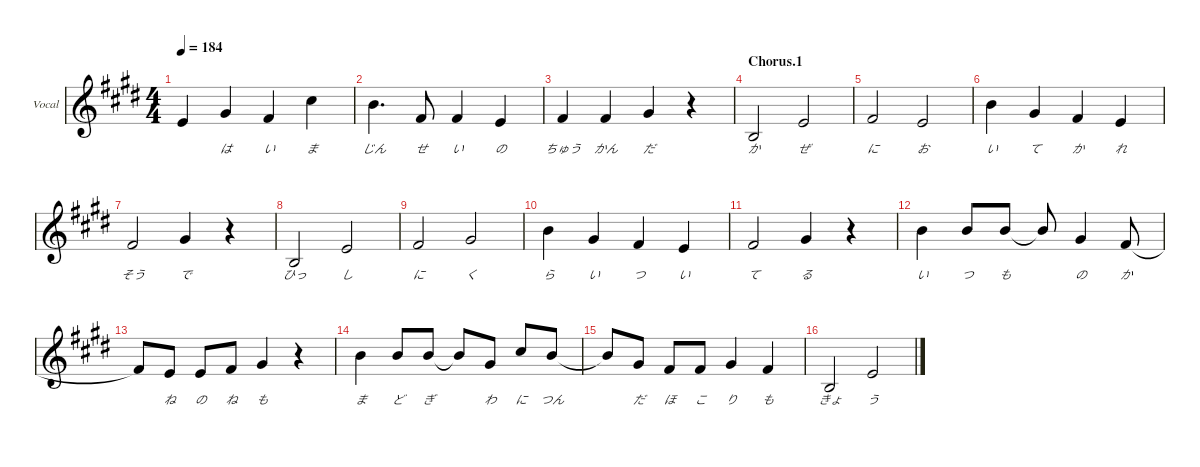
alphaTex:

\defaultSystemsLayout 4
\hideDynamics
\bracketExtendMode nobrackets
\firstSystemTrackNameOrientation horizontal
\track ("Vocal" "Vocal") {defaultSystemsLayout 4 mute instrument lead7fifths}
\staff {score}
\tuning (E4 B3 G3 D3 A2 E2)
\ts (4 4)
\tempo 184
\clef g2
\scale
0.231105
\ks e
0.1{t acc forcenatural}.4{dy f beam Up} 4.1{acc #}.4{lyrics (0 "は") lyrics (1 "") lyrics (2 "") lyrics (3 "") lyrics (4 "") beam Up} 2.1{acc #}.4{lyrics (0 "い") lyrics (1 "") lyrics (2 "") lyrics (3 "") lyrics (4 "") beam Up} 9.1{acc #}.4{lyrics (0 "ま") lyrics (1 "") lyrics (2 "") lyrics (3 "") lyrics (4 "") beam Down} |
\scale
0.231105 7.1{acc forcenatural}.4{d lyrics (0 "じん") lyrics (1 "") lyrics (2 "") lyrics (3 "") lyrics (4 "") beam Down} 2.1{acc #}.8{lyrics (0 "せ") lyrics (1 "") lyrics (2 "") lyrics (3 "") lyrics (4 "") beam Up} 2.1{acc #}.4{lyrics (0 "い") lyrics (1 "") lyrics (2 "") lyrics (3 "") lyrics (4 "") beam Up} 0.1{acc forcenatural}.4{lyrics (0 "の") lyrics (1 "") lyrics (2 "") lyrics (3 "") lyrics (4 "") beam Up} |
\scale
0.235527 2.1{acc #}.4{lyrics (0 "ちゅう") lyrics (1 "") lyrics (2 "") lyrics (3 "") lyrics (4 "") beam Up} 2.1{acc #}.4{lyrics (0 "かん") lyrics (1 "") lyrics (2 "") lyrics (3 "") lyrics (4 "") beam Up} 4.1{acc #}.4{lyrics (0 "だ") lyrics (1 "") lyrics (2 "") lyrics (3 "") lyrics (4 "") beam Up} r.4{beam Down} |
\section ("" "Chorus.1")
\scale
0.302263 0.2{acc forcenatural}.2{lyrics (0 "か") lyrics (1 "") lyrics (2 "") lyrics (3 "") lyrics (4 "") beam Up} 0.1{acc forcenatural}.2{lyrics (0 "ぜ") lyrics (1 "") lyrics (2 "") lyrics (3 "") lyrics (4 "") beam Up} |
\scale
0.231105 2.1{acc #}.2{lyrics (0 "に") lyrics (1 "") lyrics (2 "") lyrics (3 "") lyrics (4 "") beam Up} 0.1{acc forcenatural}.2{lyrics (0 "お") lyrics (1 "") lyrics (2 "") lyrics (3 "") lyrics (4 "") beam Up} |
\scale
0.231105 7.1{acc forcenatural}.4{lyrics (0 "い") lyrics (1 "") lyrics (2 "") lyrics (3 "") lyrics (4 "") beam Down} 4.1{acc #}.4{lyrics (0 "て") lyrics (1 "") lyrics (2 "") lyrics (3 "") lyrics (4 "") beam Up} 2.1{acc #}.4{lyrics (0 "か") lyrics (1 "") lyrics (2 "") lyrics (3 "") lyrics (4 "") beam Up} 0.1{acc forcenatural}.4{lyrics (0 "れ") lyrics (1 "") lyrics (2 "") lyrics (3 "") lyrics (4 "") beam Up} |
\scale
0.235526 2.1{acc #}.2{lyrics (0 "そう") lyrics (1 "") lyrics (2 "") lyrics (3 "") lyrics (4 "") beam Up} 4.1{acc #}.4{lyrics (0 "で") lyrics (1 "") lyrics (2 "") lyrics (3 "") lyrics (4 "") beam Up} r.4{beam Down} |
\scale
0.302263 0.2{acc forcenatural}.2{lyrics (0 "ひっ") lyrics (1 "") lyrics (2 "") lyrics (3 "") lyrics (4 "") beam Up} 0.1{acc forcenatural}.2{lyrics (0 "し") lyrics (1 "") lyrics (2 "") lyrics (3 "") lyrics (4 "") beam Up} |
\scale
0.231105 2.1{acc #}.2{lyrics (0 "に") lyrics (1 "") lyrics (2 "") lyrics (3 "") lyrics (4 "") beam Up} 4.1{acc #}.2{lyrics (0 "く") lyrics (1 "") lyrics (2 "") lyrics (3 "") lyrics (4 "") beam Up} |
\scale
0.231105 7.1{acc forcenatural}.4{lyrics (0 "ら") lyrics (1 "") lyrics (2 "") lyrics (3 "") lyrics (4 "") beam Down} 4.1{acc #}.4{lyrics (0 "い") lyrics (1 "") lyrics (2 "") lyrics (3 "") lyrics (4 "") beam Up} 2.1{acc #}.4{lyrics (0 "つ") lyrics (1 "") lyrics (2 "") lyrics (3 "") lyrics (4 "") beam Up} 0.1{acc forcenatural}.4{lyrics (0 "い") lyrics (1 "") lyrics (2 "") lyrics (3 "") lyrics (4 "") beam Up} |
\scale
0.235526 2.1{acc #}.2{lyrics (0 "て") lyrics (1 "") lyrics (2 "") lyrics (3 "") lyrics (4 "") beam Up} 4.1{acc #}.4{lyrics (0 "る") lyrics (1 "") lyrics (2 "") lyrics (3 "") lyrics (4 "") beam Up} r.4{beam Down} |
\scale
0.302263 7.1{acc forcenatural}.4{lyrics (0 "い") lyrics (1 "") lyrics (2 "") lyrics (3 "") lyrics (4 "") beam Down} 7.1{acc forcenatural}.8{lyrics (0 "つ") lyrics (1 "") lyrics (2 "") lyrics (3 "") lyrics (4 "") beam Up} 7.1{acc forcenatural}.8{lyrics (0 "も") lyrics (1 "") lyrics (2 "") lyrics (3 "") lyrics (4 "") beam Up} 7.1{t acc forcenatural}.8{beam Up} 4.1{acc #}.4{lyrics (0 "の") lyrics (1 "") lyrics (2 "") lyrics (3 "") lyrics (4 "") beam Up} 2.1{acc #}.8{lyrics (0 "か") lyrics (1 "") lyrics (2 "") lyrics (3 "") lyrics (4 "") beam Up} |
\scale
0.231105 2.1{t acc #}.8{beam Up} 0.1{acc forcenatural}.8{lyrics (0 "ね") lyrics (1 "") lyrics (2 "") lyrics (3 "") lyrics (4 "") beam Up} 0.1{acc forcenatural}.8{lyrics (0 "の") lyrics (1 "") lyrics (2 "") lyrics (3 "") lyrics (4 "") beam Up} 2.1{acc #}.8{lyrics (0 "ね") lyrics (1 "") lyrics (2 "") lyrics (3 "") lyrics (4 "") beam Up} 4.1{acc #}.4{lyrics (0 "も") lyrics (1 "") lyrics (2 "") lyrics (3 "") lyrics (4 "") beam Up} r.4{beam Down} |
\scale
0.231105 7.1{acc forcenatural}.4{lyrics (0 "ま") lyrics (1 "") lyrics (2 "") lyrics (3 "") lyrics (4 "") beam Down} 7.1{acc forcenatural}.8{lyrics (0 "ど") lyrics (1 "") lyrics (2 "") lyrics (3 "") lyrics (4 "") beam Up} 7.1{acc forcenatural}.8{lyrics (0 "ぎ") lyrics (1 "") lyrics (2 "") lyrics (3 "") lyrics (4 "") beam Up} 7.1{t acc forcenatural}.8{beam Up} 4.1{acc #}.8{lyrics (0 "わ") lyrics (1 "") lyrics (2 "") lyrics (3 "") lyrics (4 "") beam Up} 9.1{acc #}.8{lyrics (0 "に") lyrics (1 "") lyrics (2 "") lyrics (3 "") lyrics (4 "") beam Up} 7.1{acc forcenatural}.8{lyrics (0 "つん") lyrics (1 "") lyrics (2 "") lyrics (3 "") lyrics (4 "") beam Up} |
\scale
0.235526 7.1{t acc forcenatural}.8{beam Up} 4.1{acc #}.8{lyrics (0 "だ") lyrics (1 "") lyrics (2 "") lyrics (3 "") lyrics (4 "") beam Up} 2.1{acc #}.8{lyrics (0 "ほ") lyrics (1 "") lyrics (2 "") lyrics (3 "") lyrics (4 "") beam Up} 2.1{acc #}.8{lyrics (0 "こ") lyrics (1 "") lyrics (2 "") lyrics (3 "") lyrics (4 "") beam Up} 4.1{acc #}.4{lyrics (0 "り") lyrics (1 "") lyrics (2 "") lyrics (3 "") lyrics (4 "") beam Up} 2.1{acc #}.4{lyrics (0 "も") lyrics (1 "") lyrics (2 "") lyrics (3 "") lyrics (4 "") beam Up} |
\scale
0.302263 0.2{acc forcenatural}.2{lyrics (0 "きょ") lyrics (1 "") lyrics (2 "") lyrics (3 "") lyrics (4 "") beam Up} 0.1{acc forcenatural}.2{lyrics (0 "う") lyrics (1 "") lyrics (2 "") lyrics (3 "") lyrics (4 "") beam Up}
